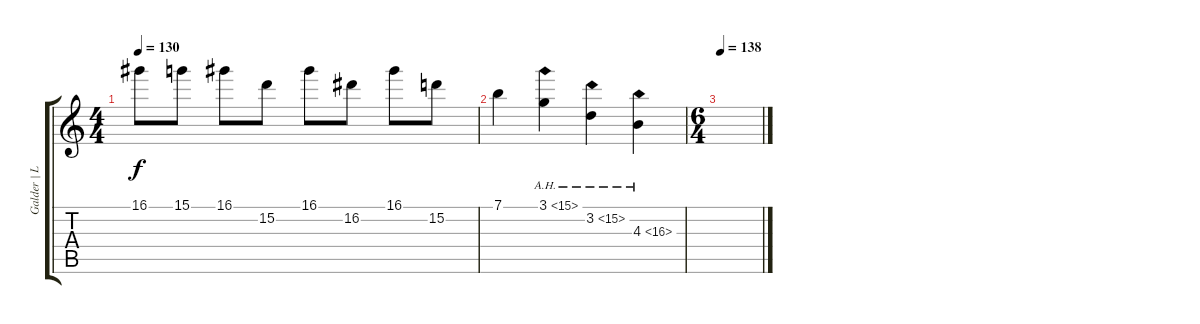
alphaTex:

\track ("Galder | Lead/Acoustic" "Galder | L") {instrument acousticguitarsteel}
\staff {score tabs}
\tuning (E4 B3 G3 D3 A2 E2) {hide}
\ts (4 4)
\tempo 130
\clef g2
\ks c
16.1.8{dy f} 15.1.8 16.1.8 15.2.8 16.1.8 16.2.8 16.1.8 15.2.8 |
7.1.4 3.1{ah 12}.4 3.2{ah 12}.4 4.3{ah 12}.4 |
\ts (6 4)
\tempo 138
